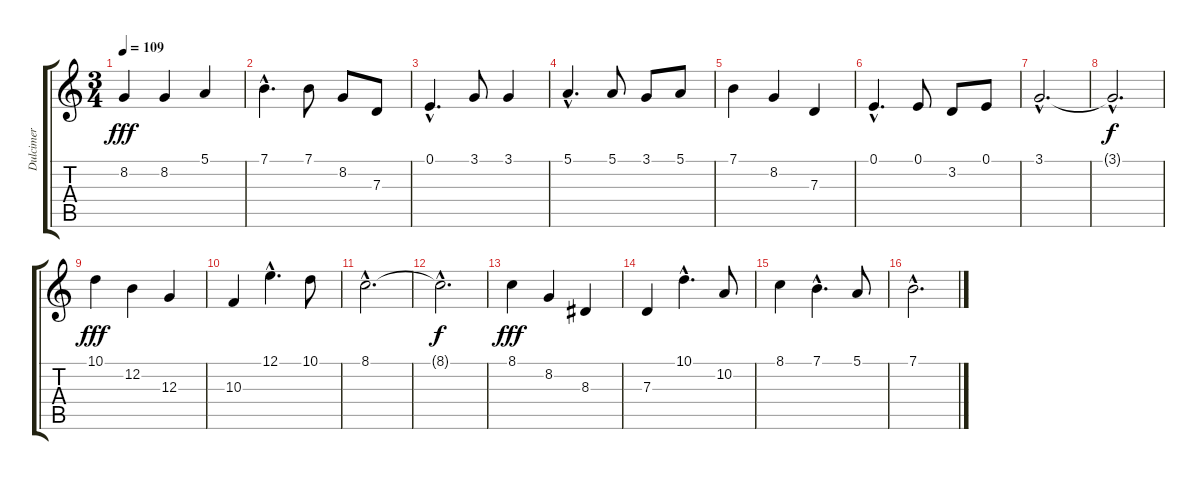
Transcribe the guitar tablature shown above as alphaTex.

\track ("Dulcimer" "Dulcimer") {instrument dulcimer}
\staff {score tabs}
\tuning (E4 B3 G3 D3 A2 E2) {hide}
\ts (3 4)
\tempo 109
\clef g2
\ks c
8.2.4{dy fff} 8.2.4 5.1.4 |
7.1{hac}.4{d} 7.1.8 8.2.8 7.3.8 |
0.1{hac}.4{d} 3.1.8 3.1.4 |
5.1{hac}.4{d} 5.1.8 3.1.8 5.1.8 |
7.1.4 8.2.4 7.3.4 |
0.1{hac}.4{d} 0.1.8 3.2.8 0.1.8 |
3.1{hac}.2{d} |
3.1{hac t}.2{d dy f} |
10.1.4{dy fff} 12.2.4 12.3.4 |
10.3.4 12.1{hac}.4{d} 10.1.8 |
8.1{hac}.2{d} |
8.1{hac t}.2{d dy f} |
8.1.4{dy fff} 8.2.4 8.3.4 |
7.3.4 10.1{hac}.4{d} 10.2.8 |
8.1.4 7.1{hac}.4{d} 5.1.8 |
7.1{hac}.2{d}
